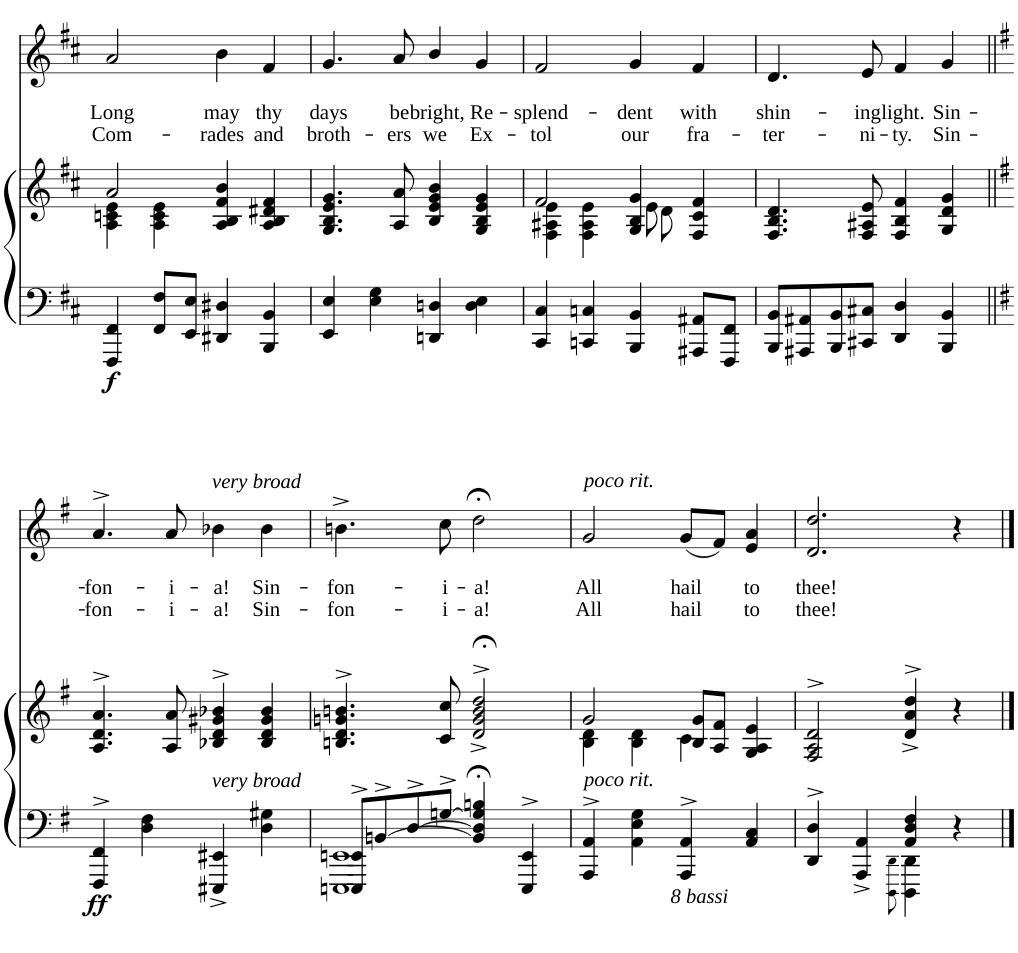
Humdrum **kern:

**kern	**dynam	**kern	**kern	**text	**text
*part3	*part3	*part2	*part1	*part1	*part1
*staff3	*staff3	*staff2	*staff1	*staff1	*staff1
*I"Piano	*	*I"Piano	*I"Piano	*	*
*I'Pno	*	*I'Pno	*I'Pno	*	*
!!LO:PB:g=z
*clefF4	*	*clefG2	*clefG2	*	*
*k[f#c#]	*	*k[f#c#]	*k[f#c#]	*	*
*M4/4	*	*M4/4	*M4/4	*	*
*met(c)	*	*met(c)	*met(c)	*	*
=9	=9	=9	=9	=9	=9
*	*	*^	*	*	*
!	!LO:DY:b	!	!	!	!LO:LY:b	!LO:LY:b
4FFF#/ 4FF#/	f	2a/	4A\ 4cn\ 4e\	2a/	Long	Com-
8FF#/ 8F#/L	.	.	4A\ 4c\ 4e\	.	.	.
8EE/ 8E/J	.	.	.	.	.	.
!	!	!	!	!	!LO:LY:b	!LO:LY:b
4DD#X/ 4D#X/	.	4A/ 4B/ 4f#/ 4b/	2ryy	4b\	may	-rades
!	!	!	!	!	!LO:LY:b	!LO:LY:b
4BBB/ 4BB/	.	4A/ 4B/ 4d#X/ 4f#/	.	4f#/	thy	and
*	*	*v	*v	*	*	*
=10	=10	=10	=10	=10	=10
!	!	!	!	!LO:LY:b	!LO:LY:b
4EE/ 4E/	.	4.G/ 4.B/ 4.e/ 4.g/	4.g/	days	broth-
4E\ 4G\	.	.	.	.	.
!	!	!	!	!LO:LY:b	!LO:LY:b
.	.	8A/ 8a/	8a/	be	-ers
!	!	!	!	!LO:LY:b	!LO:LY:b
4DDn/ 4Dn/	.	4B/ 4e/ 4g/ 4b/	4b/	bright,	we
!	!	!	!	!LO:LY:b	!LO:LY:b
4D\ 4E\	.	4G/ 4B/ 4e/ 4g/	4g/	Re-	Ex-
=11	=11	=11	=11	=11	=11
*	*	*^	*	*	*
!	!	!	!	!	!LO:LY:b	!LO:LY:b
4CC#/ 4C#/	.	2f#/	4F#\ 4A#X\ 4e\	2f#/	-splend-	-tol
4CCn/ 4Cn/	.	.	4F#\ 4A#\ 4e\	.	.	.
!	!	!	!	!	!LO:LY:b	!LO:LY:b
4BBB/ 4BB/	.	4G/ 4B/ 4g/	8e\	4g/	-dent	our
.	.	.	8d\	.	.	.
!	!	!	!	!	!LO:LY:b	!LO:LY:b
8AAA#X/ 8AA#X/L	.	4F#/ 4c#/ 4f#/	4ryy	4f#/	with	fra-
8FFF#/ 8FF#/J	.	.	.	.	.	.
*	*	*v	*v	*	*	*
=12	=12	=12	=12	=12	=12
!	!	!	!	!LO:LY:b	!LO:LY:b
8BBB/ 8BB/L	.	4.F#/ 4.B/ 4.d/	4.d/	shin-	-ter-
8AAA#X/ 8AA#X/	.	.	.	.	.
8BBB/ 8BB/	.	.	.	.	.
!	!	!	!	!LO:LY:b	!LO:LY:b
8CC#X/ 8C#X/J	.	8F#/ 8A#X/ 8e/	8e/	-ing	-ni-
!	!	!	!	!LO:LY:b	!LO:LY:b
4DD/ 4D/	.	4F#/ 4B/ 4f#/	4f#/	light.	-ty.
!	!	!	!	!LO:LY:b	!LO:LY:b
4BBB/ 4BB/	.	4G/ 4d/ 4g/	4g/	Sin-	Sin-
!!LO:LB:g=z
=13||	=13||	=13||	=13||	=13||	=13||
*k[f#]	*	*k[f#]	*k[f#]	*	*
!	!LO:DY:b	!	!	!LO:LY:b	!LO:LY:b
4FFF#/^> 4FF#/^>	ff	4.A/^> 4.d/^> 4.a/^>	4.a^>/	-fon-	-fon-
4D\ 4F#\	.	.	.	.	.
!	!	!	!	!LO:LY:b	!LO:LY:b
.	.	8A/ 8a/	8a/	-i-	-i-
!	!	!	!LO:TX:a:i:t=very broad	!	!
!LO:TX:a:i:t=very broad	!	!	!	!	!
!	!	!	!	!LO:LY:b	!LO:LY:b
4EEE#X/^ 4EE#X/^	.	4B-X/^> 4d/^> 4g#X/^> 4b-X/^>	4b-X\	-a!	-a!
!	!	!	!	!LO:LY:b	!LO:LY:b
4D\ 4G#X\	.	4B-/ 4d/ 4g#/ 4b-/	4b-\	Sin-	Sin-
=14	=14	=14	=14	=14	=14
*^	*	*	*	*	*
!	!	!	!	!	!LO:LY:b	!LO:LY:b
8EEEn/^ 8EEn/^L	1EEE 1EE	.	4.Bn/^> 4.d/^> 4.gn/^> 4.bn/^>	4.bn^\	-fon-	-fon-
[8BBn^/	.	.	.	.	.	.
[8D^/	.	.	.	.	.	.
!	!	!	!	!	!LO:LY:b	!LO:LY:b
[8Gn^/J	.	.	8c/ 8cc/	8cc\	-i-	-i-
!	!	!	!	!	!LO:LY:b	!LO:LY:b
4BB/];< 4D/];< 4G/];< 4Bn/;<	.	.	2d/;<^> 2g/;<^> 2b/;<^> 2dd/;<^>	2dd;<\	-a!	-a!
4EEE/^ 4EE/^	.	.	.	.	.	.
*v	*v	*	*	*	*	*
=15	=15	=15	=15	=15	=15
*	*	*^	*	*	*
!	!	!	!	!LO:TX:a:i:t=poco rit.	!	!
!LO:TX:a:i:t=poco rit.	!	!	!	!	!	!
!	!	!	!	!	!LO:LY:b	!LO:LY:b
4AAA/^> 4AA/^>	.	2g/	4B\ 4d\	2g/	All	All
4AA\ 4E\ 4G\	.	.	4B\ 4d\	.	.	.
!LO:TX:b:i:t=8 bassi	!	!	!	!	!	!
!	!	!	!	!	!LO:LY:b	!LO:LY:b
4AAA/^> 4AA/^>	.	8B/ 8g/L	4c\	(8g/L	hail	hail
.	.	8A/ 8f#/J	.	8f#/J)	.	.
!	!	!	!	!	!LO:LY:b	!LO:LY:b
4AA/ 4C/	.	4G/ 4A/ 4e/	4ryy	4e/ 4a/	to	to
=16	=16	=16	=16	=16	=16	=16
*^	*	*	*	*	*	*
!	!	!	!	!	!	!LO:LY:b	!LO:LY:b
*	*	*	*v	*v	*	*	*
4DD/^> 4D/^>	2ryy	.	2F#/^> 2A/^> 2d/^>	2.d/ 2.dd/	thee!	thee!
4AAA/^ 4AA/^	.	.	.	.	.	.
.	8qDDD\ 8qDD\	.	.	.	.	.
4AA/ 4D/ 4F#/	4DDD\ 4DD\	.	4d/^> 4a/^> 4dd/^>	.	.	.
4r	4ryy	.	4r	4r	.	.
*v	*v	*	*	*	*	*
==	==	==	==	==	==
*-	*-	*-	*-	*-	*-
